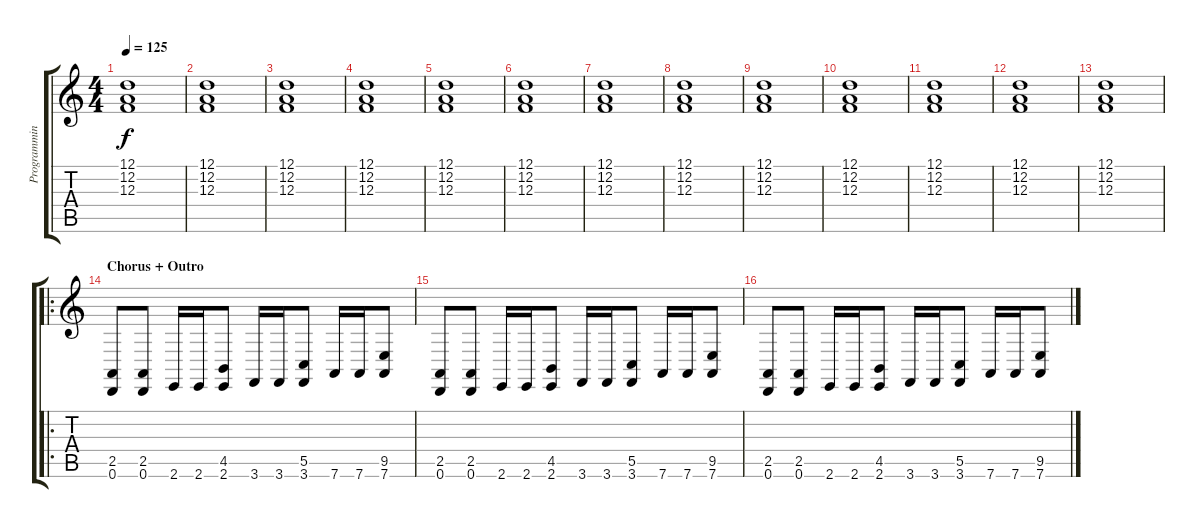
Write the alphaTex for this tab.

\track ("Programming" "Programmin") {instrument stringensemble1}
\staff {score tabs}
\tuning (D4 A3 F3 C3 G2 D2) {hide}
\ts (4 4)
\tempo 125
\clef g2
\ks c
(12.1 12.2 12.3).1{dy f} |
(12.1 12.2 12.3).1 |
(12.1 12.2 12.3).1 |
(12.1 12.2 12.3).1 |
(12.1 12.2 12.3).1 |
(12.1 12.2 12.3).1 |
(12.1 12.2 12.3).1 |
(12.1 12.2 12.3).1 |
(12.1 12.2 12.3).1 |
(12.1 12.2 12.3).1 |
(12.1 12.2 12.3).1 |
(12.1 12.2 12.3).1 |
(12.1 12.2 12.3).1 |
\ro
\section ("" "Chorus + Outro")
(2.5 0.6).8{volume 16 instrument harpsichord} (2.5 0.6).8 2.6.16 2.6.16 (4.5 2.6).8 3.6.16 3.6.16 (5.5 3.6).8 7.6.16 7.6.16 (9.5 7.6).8 |
(2.5 0.6).8 (2.5 0.6).8 2.6.16 2.6.16 (4.5 2.6).8 3.6.16 3.6.16 (5.5 3.6).8 7.6.16 7.6.16 (9.5 7.6).8 |
(2.5 0.6).8 (2.5 0.6).8 2.6.16 2.6.16 (4.5 2.6).8 3.6.16 3.6.16 (5.5 3.6).8 7.6.16 7.6.16 (9.5 7.6).8
